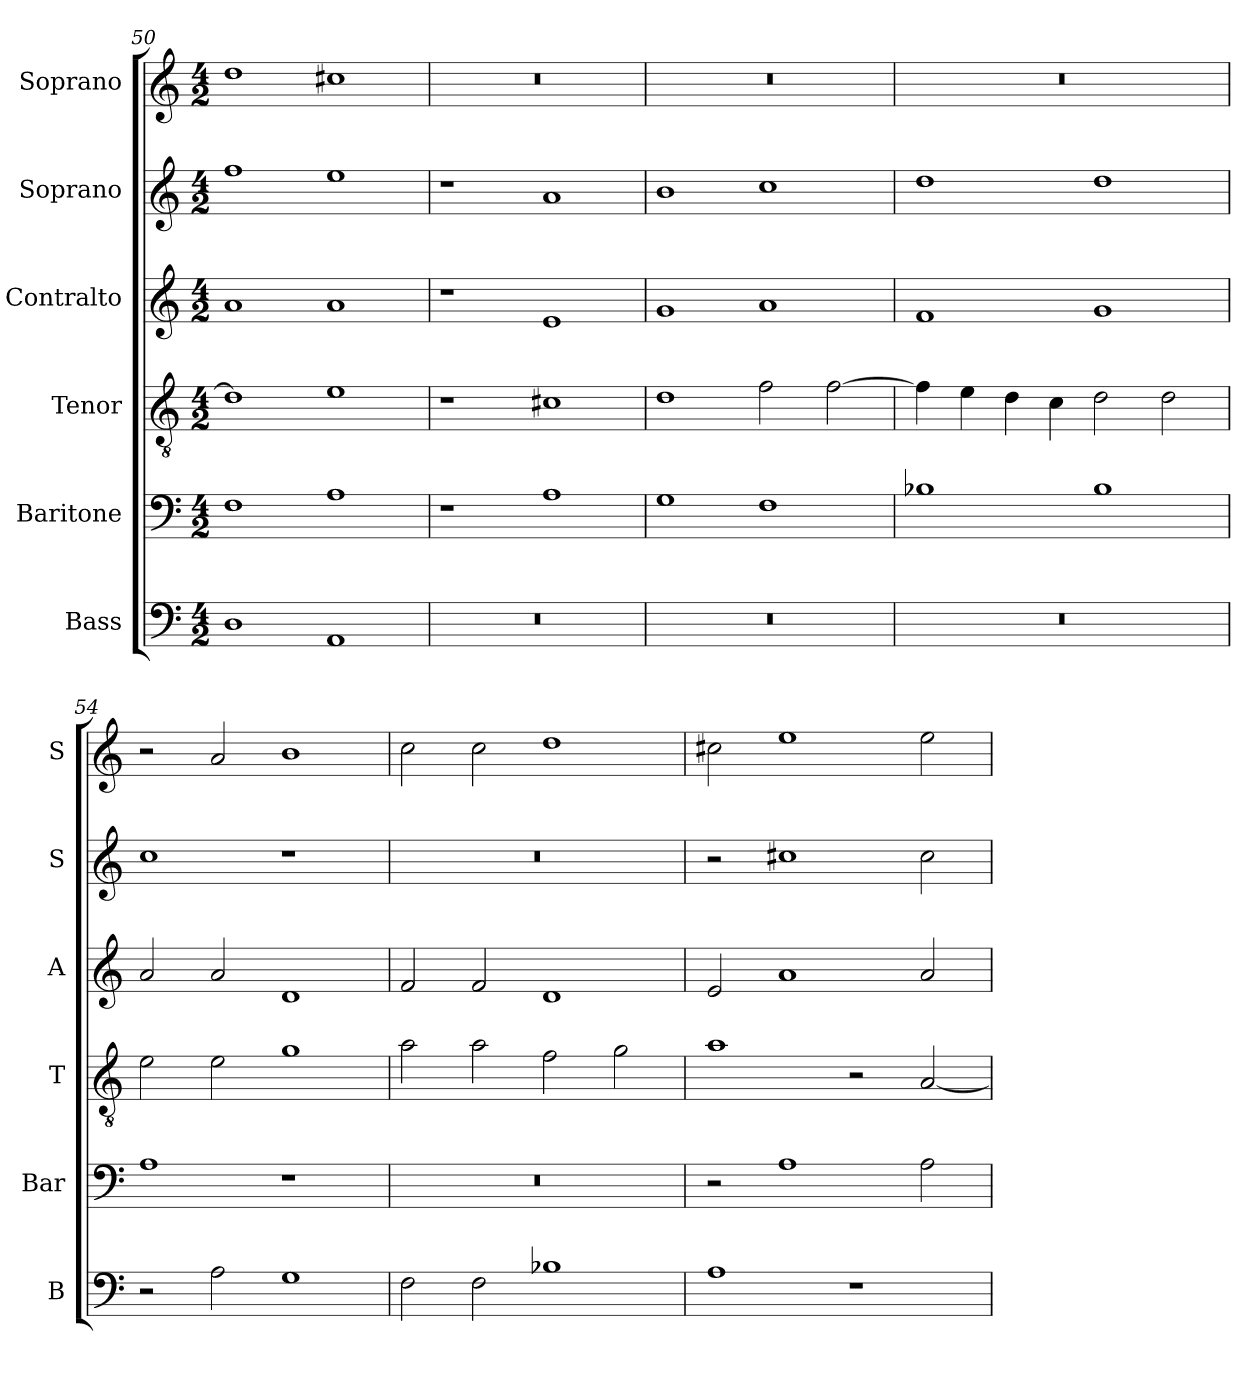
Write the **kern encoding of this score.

**kern	**kern	**kern	**kern	**kern	**kern
*part6	*part5	*part4	*part3	*part2	*part1
*staff6	*staff5	*staff4	*staff3	*staff2	*staff1
*I"Bass	*I"Baritone	*I"Tenor	*I"Contralto	*I"Soprano	*I"Soprano
*I'B	*I'Bar	*I'T	*I'A	*I'S	*I'S
*clefF4	*clefF4	*clefGv2	*clefG2	*clefG2	*clefG2
*k[]	*k[]	*k[]	*k[]	*k[]	*k[]
*G:mix	*G:mix	*G:mix	*G:mix	*G:mix	*G:mix
*M4/2	*M4/2	*M4/2	*M4/2	*M4/2	*M4/2
=50	=50	=50	=50	=50	=50
1D	1F	1d]	1a	1ff	1dd
1AA	1A	1e	1a	1ee	1cc#X
=51	=51	=51	=51	=51	=51
0r	1r	1r	1r	1r	0r
.	1A	1c#X	1e	1a	.
=52	=52	=52	=52	=52	=52
0r	1G	1d	1g	1b	0r
.	1F	2f	1a	1cc	.
.	.	[2f	.	.	.
=53	=53	=53	=53	=53	=53
0r	1B-X	4f]	1f	1dd	0r
.	.	4e	.	.	.
.	.	4d	.	.	.
.	.	4c	.	.	.
.	1B-	2d	1g	1dd	.
.	.	2d	.	.	.
=54	=54	=54	=54	=54	=54
2r	1A	2e	2a	1cc	2r
2A	.	2e	2a	.	2a
1G	1r	1g	1d	1r	1b
=55	=55	=55	=55	=55	=55
2F	0r	2a	2f	0r	2cc
2F	.	2a	2f	.	2cc
1B-X	.	2f	1d	.	1dd
.	.	2g	.	.	.
=56	=56	=56	=56	=56	=56
1A	2r	1a	2e	2r	2cc#X
.	1A	.	1a	1cc#X	1ee
1r	.	2r	.	.	.
.	2A	[2A	2a	2cc#	2ee
=	=	=	=	=	=
*-	*-	*-	*-	*-	*-
